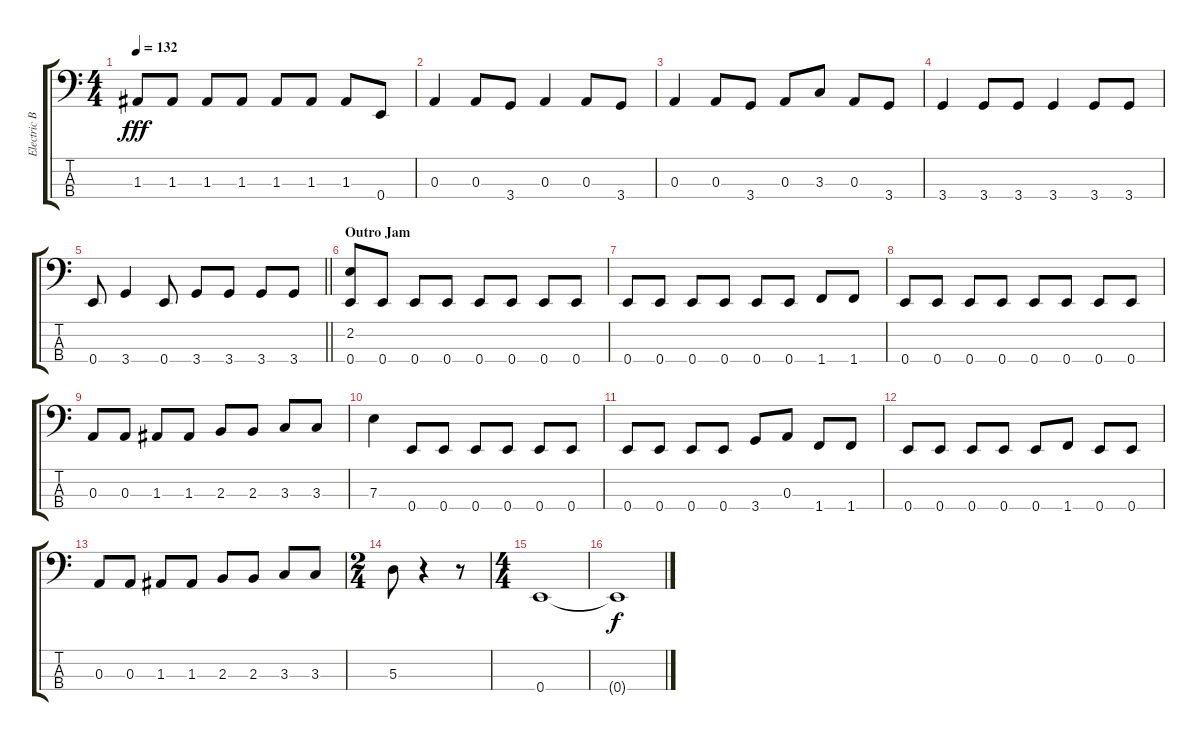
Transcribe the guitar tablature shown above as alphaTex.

\track ("Electric Bass" "Electric B") {instrument electricbassfinger}
\staff {score tabs}
\tuning (G2 D2 A1 E1) {hide}
\ts (4 4)
\tempo 132
\clef f4
\ks c
1.3.8{dy fff} 1.3.8 1.3.8 1.3.8 1.3.8 1.3.8 1.3.8 0.4.8 |
0.3.4 0.3.8 3.4.8 0.3.4 0.3.8 3.4.8 |
0.3.4 0.3.8 3.4.8 0.3.8 3.3.8 0.3.8 3.4.8 |
3.4.4 3.4.8 3.4.8 3.4.4 3.4.8 3.4.8 |
\barLineRight lightlight
0.4.8 3.4.4 0.4.8 3.4.8 3.4.8 3.4.8 3.4.8 |
\section ("" "Outro Jam")
(2.2 0.4).8 0.4.8 0.4.8 0.4.8 0.4.8 0.4.8 0.4.8 0.4.8 |
0.4.8 0.4.8 0.4.8 0.4.8 0.4.8 0.4.8 1.4.8 1.4.8 |
0.4.8 0.4.8 0.4.8 0.4.8 0.4.8 0.4.8 0.4.8 0.4.8 |
0.3.8 0.3.8 1.3.8 1.3.8 2.3.8 2.3.8 3.3.8 3.3.8 |
7.3.4 0.4.8 0.4.8 0.4.8 0.4.8 0.4.8 0.4.8 |
0.4.8 0.4.8 0.4.8 0.4.8 3.4.8 0.3.8 1.4.8 1.4.8 |
0.4.8 0.4.8 0.4.8 0.4.8 0.4.8 1.4.8 0.4.8 0.4.8 |
0.3.8 0.3.8 1.3.8 1.3.8 2.3.8 2.3.8 3.3.8 3.3.8 |
\ts (2 4)
5.3.8 r.4 r.8 |
\ts (4 4)
0.4.1 |
0.4{t}.1{dy f}
